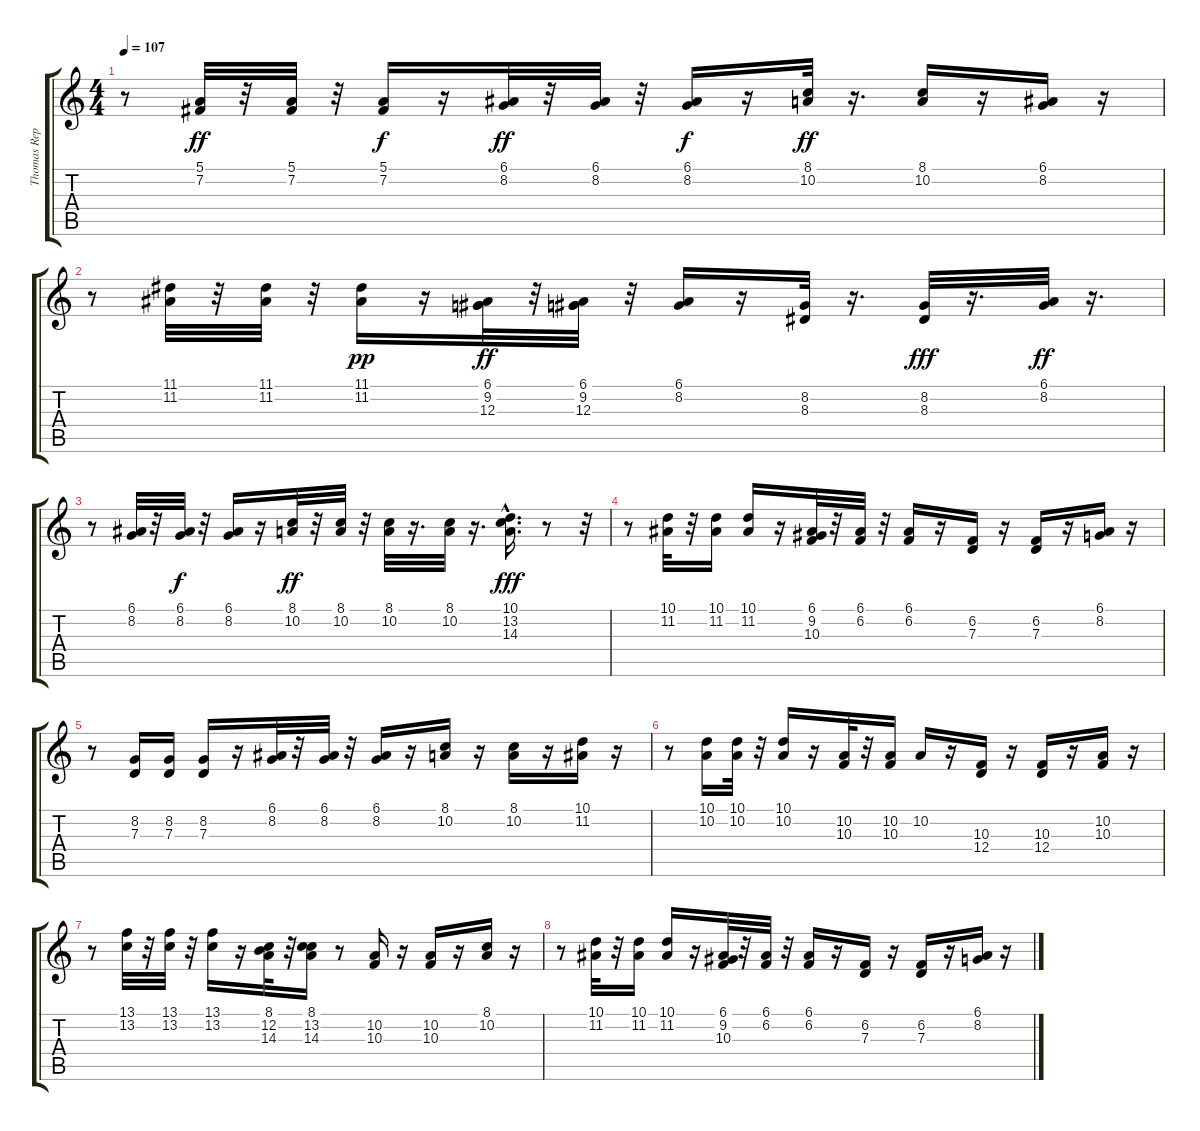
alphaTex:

\track ("Thomas Repecki" "Thomas Rep") {instrument brasssection}
\staff {score tabs}
\tuning (E4 B3 G3 D3 A2 E2) {hide}
\ts (4 4)
\tempo 107
\clef g2
\ks c
r.8{dy ff} (5.1 7.2).32 r.32 (5.1 7.2).32 r.32 (5.1 7.2).16{dy f} r.16 (6.1 8.2).32{dy ff} r.32 (6.1 8.2).32 r.32 (6.1 8.2).16{dy f} r.16 (8.1 10.2).32{dy ff} r.16{d} (8.1 10.2).16 r.16 (6.1 8.2).16 r.16 |
r.8 (11.1 11.2).32 r.32 (11.1 11.2).32 r.32 (11.1 11.2).16{dy pp} r.16 (6.1 9.2 12.3).32{dy ff} r.32 (6.1 9.2 12.3).32 r.32 (6.1 8.2).16 r.16 (8.2 8.3).32 r.16{d} (8.2 8.3).32{dy fff} r.16{d} (6.1 8.2).32{dy ff} r.16{d} |
r.8 (6.1 8.2).32 r.32 (6.1 8.2).32{dy f} r.32 (6.1 8.2).16 r.16 (8.1 10.2).32{dy ff} r.32 (8.1 10.2).32 r.32 (8.1 10.2).32 r.16{d} (8.1 10.2).32 r.16{d} (10.1 13.2{hac} 14.3{hac}).16{d dy fff} r.8 r.32 |
r.8 (10.1 11.2).32 r.32 (10.1 11.2).16 (10.1 11.2).16 r.16 (6.1 9.2 10.3).32 r.32 (6.1 6.2).32 r.32 (6.1 6.2).16 r.16 (6.2 7.3).16 r.16 (6.2 7.3).16 r.16 (6.1 8.2).16 r.16 |
r.8 (8.2 7.3).16 (8.2 7.3).16 (8.2 7.3).16 r.16 (6.1 8.2).32 r.32 (6.1 8.2).32 r.32 (6.1 8.2).16 r.16 (8.1 10.2).16 r.16 (8.1 10.2).16 r.16 (10.1 11.2).16 r.16 |
r.8 (10.1 10.2).16 (10.1 10.2).32 r.32 (10.1 10.2).16 r.16 (10.2 10.3).32 r.32 (10.2 10.3).16 10.2.16 r.16 (10.3 12.4).16 r.16 (10.3 12.4).16 r.16 (10.2 10.3).16 r.16 |
r.8 (13.1 13.2).32 r.32 (13.1 13.2).32 r.32 (13.1 13.2).16 r.16 (8.1 12.2 14.3).32 r.32 (8.1 13.2 14.3).16 r.8 (10.2 10.3).16 r.16 (10.2 10.3).16 r.16 (8.1 10.2).16 r.16 |
r.8 (10.1 11.2).32 r.32 (10.1 11.2).16 (10.1 11.2).16 r.16 (6.1 9.2 10.3).32 r.32 (6.1 6.2).32 r.32 (6.1 6.2).16 r.16 (6.2 7.3).16 r.16 (6.2 7.3).16 r.16 (6.1 8.2).16 r.16
